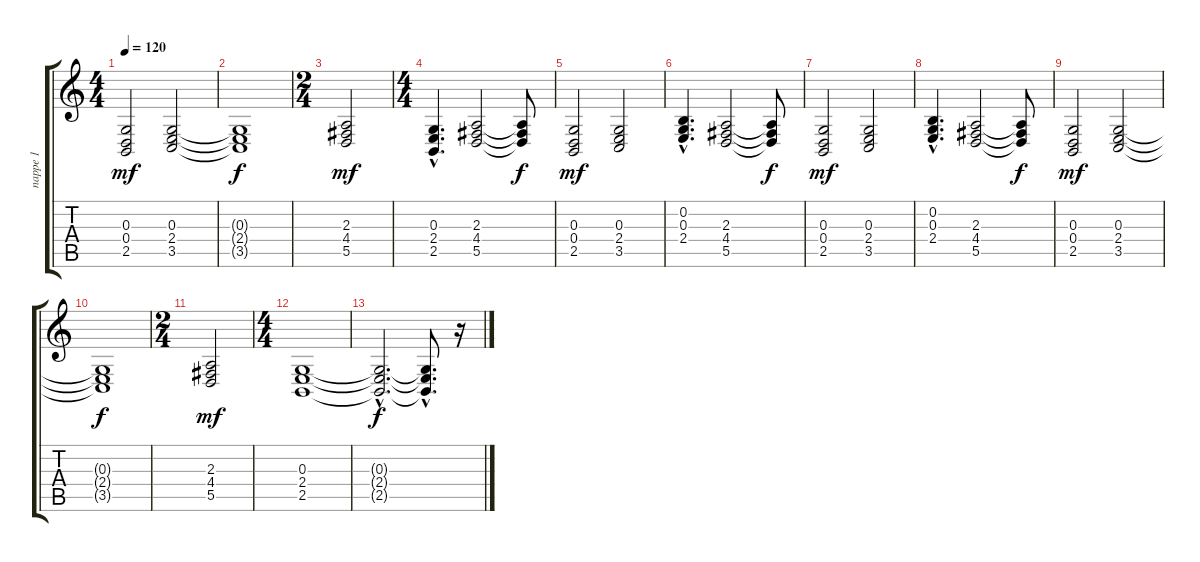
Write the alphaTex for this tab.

\track ("nappe 1" "nappe 1") {instrument synthstrings1}
\staff {score tabs}
\tuning (E4 B3 G3 D3 A2 E2) {hide}
\ts (4 4)
\tempo 120
\clef g2
\ks c
(0.3 0.4 2.5).2{dy mf} (0.3 2.4 3.5).2 |
(0.3{t} 2.4{t} 3.5{t}).1{dy f} |
\ts (2 4)
(2.3 4.4 5.5).2{dy mf} |
\ts (4 4)
(0.3{hac} 2.4{hac} 2.5{hac}).4{d} (2.3 4.4 5.5).2 (2.3{t} 4.4{t} 5.5{t}).8{dy f} |
(0.3 0.4 2.5).2{dy mf} (0.3 2.4 3.5).2 |
(0.2{hac} 0.3{hac} 2.4{hac}).4{d} (2.3 4.4 5.5).2 (2.3{t} 4.4{t} 5.5{t}).8{dy f} |
(0.3 0.4 2.5).2{dy mf} (0.3 2.4 3.5).2 |
(0.2{hac} 0.3{hac} 2.4{hac}).4{d} (2.3 4.4 5.5).2 (2.3{t} 4.4{t} 5.5{t}).8{dy f} |
(0.3 0.4 2.5).2{dy mf} (0.3 2.4 3.5).2 |
(0.3{t} 2.4{t} 3.5{t}).1{dy f} |
\ts (2 4)
(2.3 4.4 5.5).2{dy mf} |
\ts (4 4)
(0.3 2.4 2.5).1 |
(0.3{hac t} 2.4{hac t} 2.5{hac t}).2{d dy f} (0.3{hac t} 2.4{hac t} 2.5{hac t}).8{d} r.16
